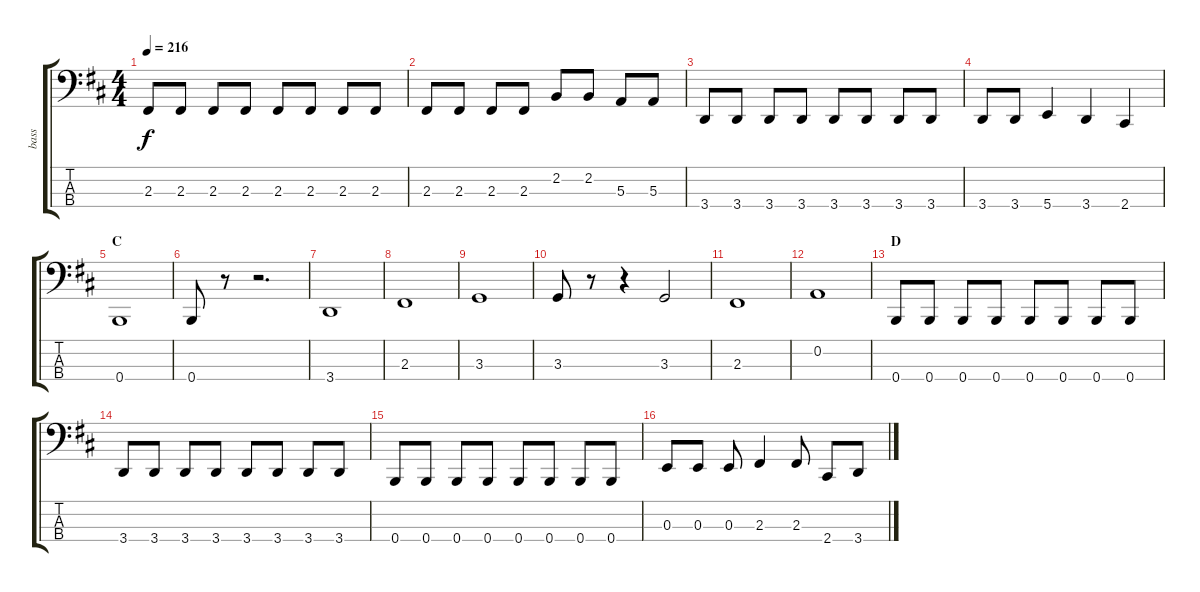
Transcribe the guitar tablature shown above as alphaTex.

\track ("bass" "bass") {instrument electricbassfinger}
\staff {score tabs}
\tuning (D2 A1 E1 B0) {hide}
\ts (4 4)
\tempo 216
\clef f4
\ks d
2.3.8{dy f} 2.3.8 2.3.8 2.3.8 2.3.8 2.3.8 2.3.8 2.3.8 |
2.3.8 2.3.8 2.3.8 2.3.8 2.2.8 2.2.8 5.3.8 5.3.8 |
3.4.8 3.4.8 3.4.8 3.4.8 3.4.8 3.4.8 3.4.8 3.4.8 |
3.4.8 3.4.8 5.4.4 3.4.4 2.4.4 |
\section ("" "C")
0.4.1 |
0.4.8 r.8 r.2{d} |
3.4.1 |
2.3.1 |
3.3.1 |
3.3.8 r.8 r.4 3.3.2 |
2.3.1 |
0.2.1 |
\section ("" "D")
0.4.8 0.4.8 0.4.8 0.4.8 0.4.8 0.4.8 0.4.8 0.4.8 |
3.4.8 3.4.8 3.4.8 3.4.8 3.4.8 3.4.8 3.4.8 3.4.8 |
0.4.8 0.4.8 0.4.8 0.4.8 0.4.8 0.4.8 0.4.8 0.4.8 |
0.3.8 0.3.8 0.3.8 2.3.4 2.3.8 2.4.8 3.4.8
